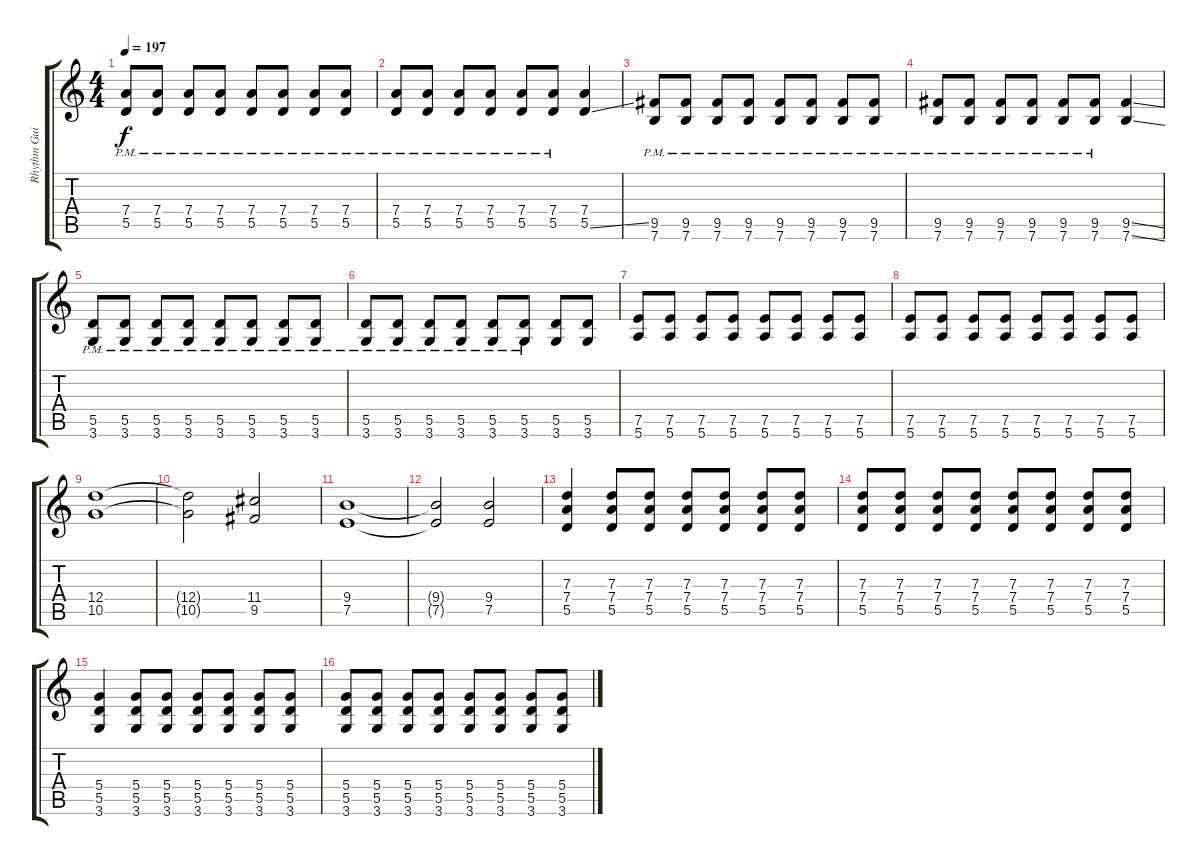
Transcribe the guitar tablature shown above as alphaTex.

\track ("Rhythm Guitar" "Rhythm Gui") {instrument overdrivenguitar}
\staff {score tabs}
\tuning (E4 B3 G3 D3 A2 E2) {hide}
\ts (4 4)
\tempo 197
\clef g2
\ks c
(7.4{pm} 5.5{pm}).8{dy f} (7.4{pm} 5.5{pm}).8 (7.4{pm} 5.5{pm}).8 (7.4{pm} 5.5{pm}).8 (7.4{pm} 5.5{pm}).8 (7.4{pm} 5.5{pm}).8 (7.4{pm} 5.5{pm}).8 (7.4{pm} 5.5{pm}).8 |
(7.4{pm} 5.5{pm}).8 (7.4{pm} 5.5{pm}).8 (7.4{pm} 5.5{pm}).8 (7.4{pm} 5.5{pm}).8 (7.4{pm} 5.5{pm}).8 (7.4{pm} 5.5{pm}).8 (7.4 5.5{ss}).4 |
(9.5{pm} 7.6{pm}).8 (9.5{pm} 7.6{pm}).8 (9.5{pm} 7.6{pm}).8 (9.5{pm} 7.6{pm}).8 (9.5{pm} 7.6{pm}).8 (9.5{pm} 7.6{pm}).8 (9.5{pm} 7.6{pm}).8 (9.5{pm} 7.6{pm}).8 |
(9.5{pm} 7.6{pm}).8 (9.5{pm} 7.6{pm}).8 (9.5{pm} 7.6{pm}).8 (9.5{pm} 7.6{pm}).8 (9.5{pm} 7.6{pm}).8 (9.5{pm} 7.6{pm}).8 (9.5{ss} 7.6{ss}).4 |
(5.5{pm} 3.6{pm}).8 (5.5{pm} 3.6{pm}).8 (5.5{pm} 3.6{pm}).8 (5.5{pm} 3.6{pm}).8 (5.5{pm} 3.6{pm}).8 (5.5{pm} 3.6{pm}).8 (5.5{pm} 3.6{pm}).8 (5.5{pm} 3.6{pm}).8 |
(5.5{pm} 3.6{pm}).8 (5.5{pm} 3.6{pm}).8 (5.5{pm} 3.6{pm}).8 (5.5{pm} 3.6{pm}).8 (5.5{pm} 3.6{pm}).8 (5.5{pm} 3.6{pm}).8 (5.5 3.6).8 (5.5 3.6).8 |
(7.5 5.6).8 (7.5 5.6).8 (7.5 5.6).8 (7.5 5.6).8 (7.5 5.6).8 (7.5 5.6).8 (7.5 5.6).8 (7.5 5.6).8 |
(7.5 5.6).8 (7.5 5.6).8 (7.5 5.6).8 (7.5 5.6).8 (7.5 5.6).8 (7.5 5.6).8 (7.5 5.6).8 (7.5 5.6).8 |
(12.4 10.5).1 |
(12.4{t} 10.5{t}).2 (11.4 9.5).2 |
(9.4 7.5).1 |
(9.4{t} 7.5{t}).2 (9.4 7.5).2 |
(7.3 7.4 5.5).4 (7.3 7.4 5.5).8 (7.3 7.4 5.5).8 (7.3 7.4 5.5).8 (7.3 7.4 5.5).8 (7.3 7.4 5.5).8 (7.3 7.4 5.5).8 |
(7.3 7.4 5.5).8 (7.3 7.4 5.5).8 (7.3 7.4 5.5).8 (7.3 7.4 5.5).8 (7.3 7.4 5.5).8 (7.3 7.4 5.5).8 (7.3 7.4 5.5).8 (7.3 7.4 5.5).8 |
(5.4 5.5 3.6).4 (5.4 5.5 3.6).8 (5.4 5.5 3.6).8 (5.4 5.5 3.6).8 (5.4 5.5 3.6).8 (5.4 5.5 3.6).8 (5.4 5.5 3.6).8 |
(5.4 5.5 3.6).8 (5.4 5.5 3.6).8 (5.4 5.5 3.6).8 (5.4 5.5 3.6).8 (5.4 5.5 3.6).8 (5.4 5.5 3.6).8 (5.4 5.5 3.6).8 (5.4 5.5 3.6).8
